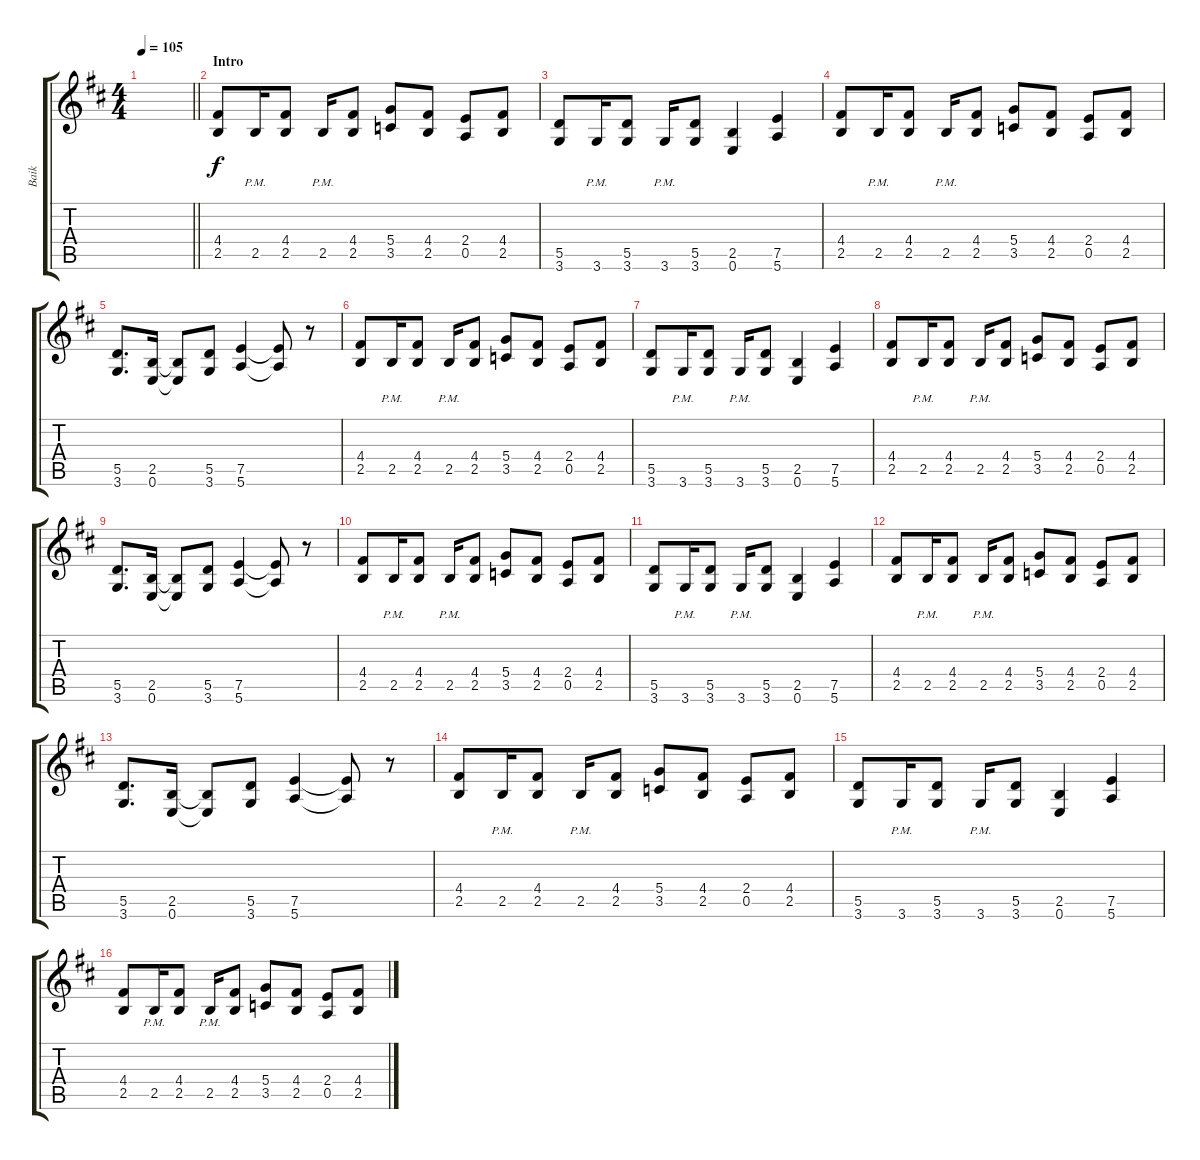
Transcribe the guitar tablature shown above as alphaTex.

\track ("Baik" "Baik") {instrument distortionguitar}
\staff {score tabs}
\tuning (E4 B3 G3 D3 A2 E2) {hide}
\ts (4 4)
\tempo 105
\clef g2
\barLineRight lightlight
\ks bminor
|
\section ("" "Intro")
(4.4 2.5).8 2.5{pm}.16 (4.4 2.5).8 2.5{pm}.16 (4.4 2.5).8 (5.4 3.5).8 (4.4 2.5).8 (2.4 0.5).8 (4.4 2.5).8 |
(5.5 3.6).8 3.6{pm}.16 (5.5 3.6).8 3.6{pm}.16 (5.5 3.6).8 (2.5 0.6).4 (7.5 5.6).4 |
(4.4 2.5).8 2.5{pm}.16 (4.4 2.5).8 2.5{pm}.16 (4.4 2.5).8 (5.4 3.5).8 (4.4 2.5).8 (2.4 0.5).8 (4.4 2.5).8 |
(5.5 3.6).8{d} (2.5 0.6).16 (2.5{t} 0.6{t}).8 (5.5 3.6).8 (7.5 5.6).4 (7.5{t} 5.6{t}).8 r.8 |
(4.4 2.5).8 2.5{pm}.16 (4.4 2.5).8 2.5{pm}.16 (4.4 2.5).8 (5.4 3.5).8 (4.4 2.5).8 (2.4 0.5).8 (4.4 2.5).8 |
(5.5 3.6).8 3.6{pm}.16 (5.5 3.6).8 3.6{pm}.16 (5.5 3.6).8 (2.5 0.6).4 (7.5 5.6).4 |
(4.4 2.5).8 2.5{pm}.16 (4.4 2.5).8 2.5{pm}.16 (4.4 2.5).8 (5.4 3.5).8 (4.4 2.5).8 (2.4 0.5).8 (4.4 2.5).8 |
(5.5 3.6).8{d} (2.5 0.6).16 (2.5{t} 0.6{t}).8 (5.5 3.6).8 (7.5 5.6).4 (7.5{t} 5.6{t}).8 r.8 |
(4.4 2.5).8 2.5{pm}.16 (4.4 2.5).8 2.5{pm}.16 (4.4 2.5).8 (5.4 3.5).8 (4.4 2.5).8 (2.4 0.5).8 (4.4 2.5).8 |
(5.5 3.6).8 3.6{pm}.16 (5.5 3.6).8 3.6{pm}.16 (5.5 3.6).8 (2.5 0.6).4 (7.5 5.6).4 |
(4.4 2.5).8 2.5{pm}.16 (4.4 2.5).8 2.5{pm}.16 (4.4 2.5).8 (5.4 3.5).8 (4.4 2.5).8 (2.4 0.5).8 (4.4 2.5).8 |
(5.5 3.6).8{d} (2.5 0.6).16 (2.5{t} 0.6{t}).8 (5.5 3.6).8 (7.5 5.6).4 (7.5{t} 5.6{t}).8 r.8 |
(4.4 2.5).8 2.5{pm}.16 (4.4 2.5).8 2.5{pm}.16 (4.4 2.5).8 (5.4 3.5).8 (4.4 2.5).8 (2.4 0.5).8 (4.4 2.5).8 |
(5.5 3.6).8 3.6{pm}.16 (5.5 3.6).8 3.6{pm}.16 (5.5 3.6).8 (2.5 0.6).4 (7.5 5.6).4 |
(4.4 2.5).8 2.5{pm}.16 (4.4 2.5).8 2.5{pm}.16 (4.4 2.5).8 (5.4 3.5).8 (4.4 2.5).8 (2.4 0.5).8 (4.4 2.5).8
